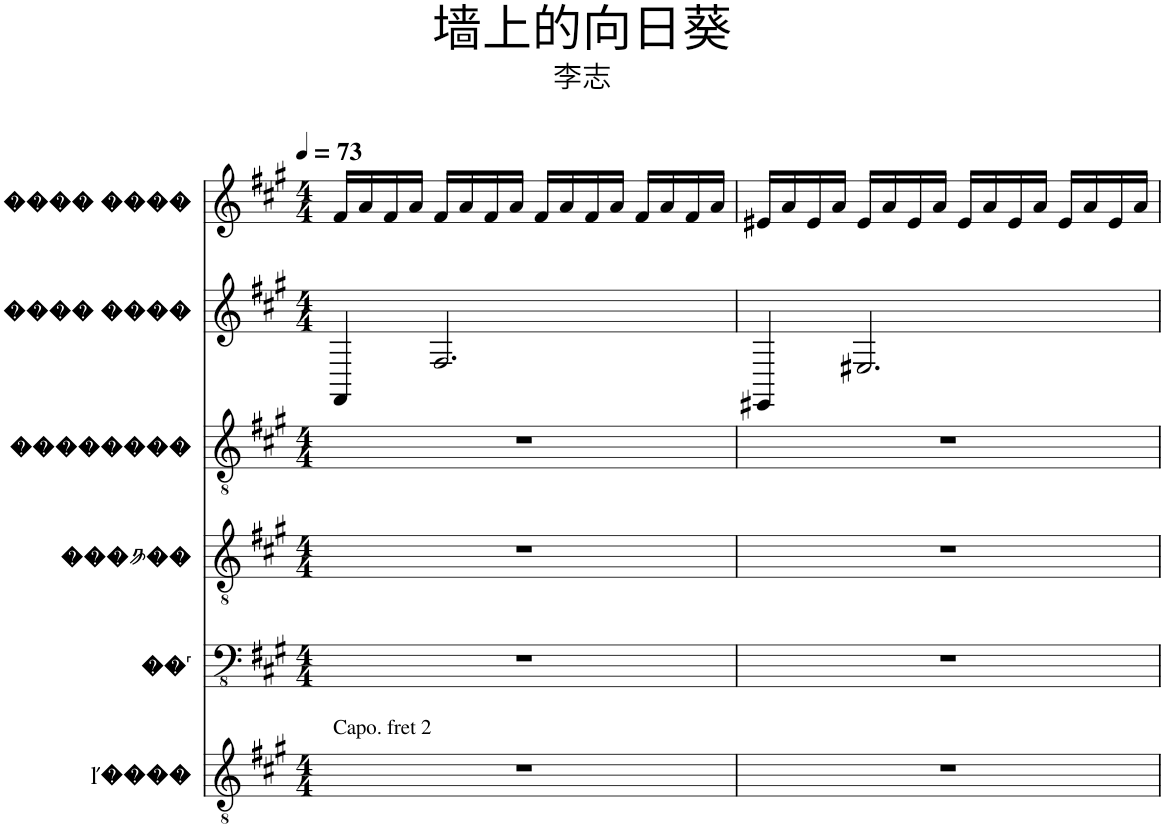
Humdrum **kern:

**kern	**kern	**kern	**kern	**kern	**kern
*part6	*part5	*part4	*part3	*part2	*part1
*staff6	*staff5	*staff4	*staff3	*staff2	*staff1
*I"ľ����	*I"��˹	*I"���༪��	*I"��������	*I"���� ����	*I"���� ����
*clefGv2	*clefFv4	*clefGv2	*clefGv2	*clefG2	*clefG2
*k[f#c#g#]	*k[f#c#g#]	*k[f#c#g#]	*k[f#c#g#]	*k[f#c#g#]	*k[f#c#g#]
*M4/4	*M4/4	*M4/4	*M4/4	*M4/4	*M4/4
*MM73	*MM73	*MM73	*MM73	*MM73	*MM73
=1	=1	=1	=1	=1	=1
!LO:TX:a:t=Capo. fret 2	!	!	!	!	!
1r	1r	1r	1r	4FF#/	16f#/LL
.	.	.	.	.	16a/
.	.	.	.	.	16f#/
.	.	.	.	.	16a/JJ
.	.	.	.	2.F#/	16f#/LL
.	.	.	.	.	16a/
.	.	.	.	.	16f#/
.	.	.	.	.	16a/JJ
.	.	.	.	.	16f#/LL
.	.	.	.	.	16a/
.	.	.	.	.	16f#/
.	.	.	.	.	16a/JJ
.	.	.	.	.	16f#/LL
.	.	.	.	.	16a/
.	.	.	.	.	16f#/
.	.	.	.	.	16a/JJ
=2	=2	=2	=2	=2	=2
1r	1r	1r	1r	4EE#X/	16e#X/LL
.	.	.	.	.	16a/
.	.	.	.	.	16e#/
.	.	.	.	.	16a/JJ
.	.	.	.	2.E#X/	16e#/LL
.	.	.	.	.	16a/
.	.	.	.	.	16e#/
.	.	.	.	.	16a/JJ
.	.	.	.	.	16e#/LL
.	.	.	.	.	16a/
.	.	.	.	.	16e#/
.	.	.	.	.	16a/JJ
.	.	.	.	.	16e#/LL
.	.	.	.	.	16a/
.	.	.	.	.	16e#/
.	.	.	.	.	16a/JJ
=	=	=	=	=	=
*-	*-	*-	*-	*-	*-
